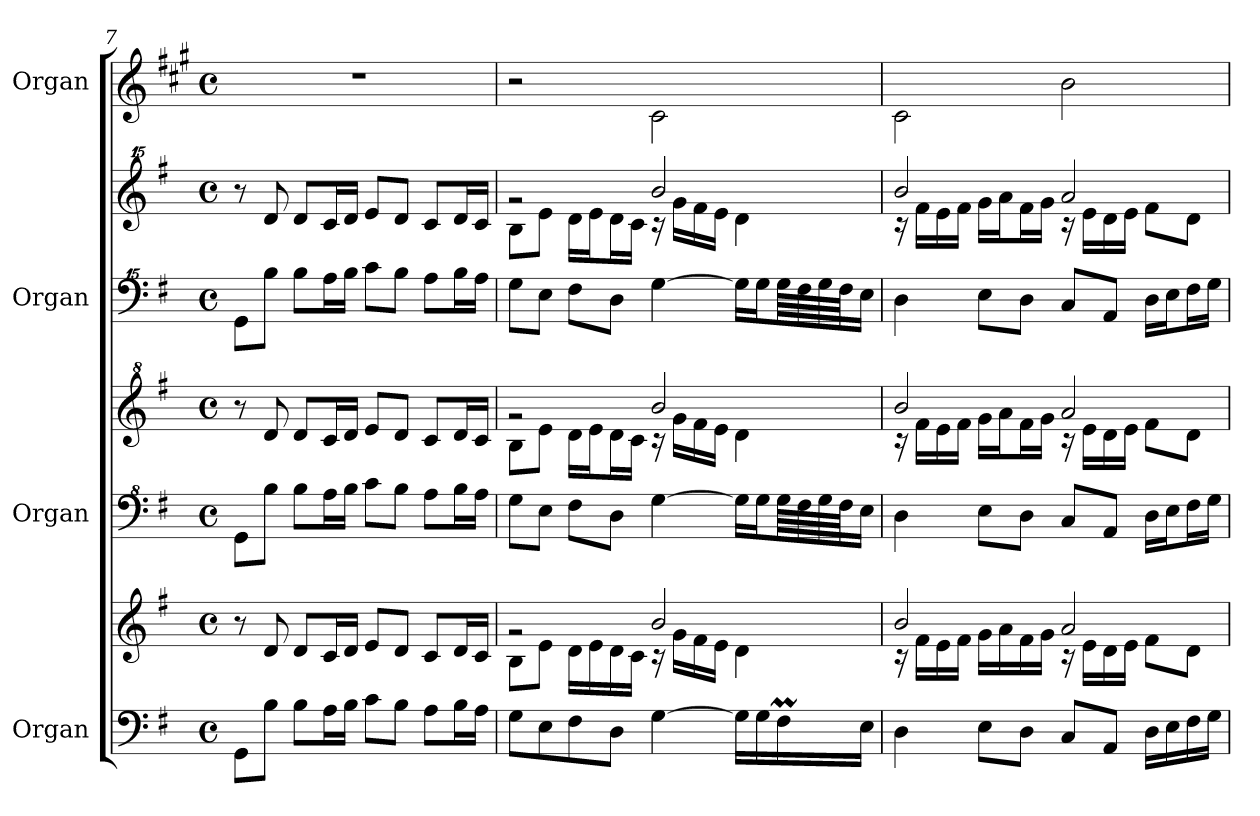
**kern	**kern	**kern	**kern	**kern	**kern	**kern
*part4	*part4	*part3	*part3	*part2	*part2	*part1
*staff7	*staff6	*staff5	*staff4	*staff3	*staff2	*staff1
*I"Organ	*	*I"Organ	*	*I"Organ	*	*I"Organ
*	*	*I'Org.	*	*I'Org.	*	*I'Org.
!!LO:LB:g=z
*clefF4	*clefG2	*clefF^4	*clefG^2	*clefF^^4	*clefG^^2	*clefG2
*k[f#]	*k[f#]	*k[f#]	*k[f#]	*k[f#]	*k[f#]	*k[f#c#g#]
*M4/4	*M4/4	*M4/4	*M4/4	*M4/4	*M4/4	*M4/4
*met(c)	*met(c)	*met(c)	*met(c)	*met(c)	*met(c)	*met(c)
=7	=7	=7	=7	=7	=7	=7
8GG\L	8r	8G\L	8r	8g\L	8r	1r
8B\J	8d/	8b\J	8dd/	8bb\J	8ddd/	.
8B\L	8d/L	8b\L	8dd/L	8bb\L	8ddd/L	.
16A\L	16c/L	16a\L	16cc/L	16aa\L	16ccc/L	.
16B\JJ	16d/JJ	16b\JJ	16dd/JJ	16bb\JJ	16ddd/JJ	.
8c\L	8e/L	8cc\L	8ee/L	8ccc\L	8eee/L	.
8B\J	8d/J	8b\J	8dd/J	8bb\J	8ddd/J	.
8A\L	8c/L	8a\L	8cc/L	8aa\L	8ccc/L	.
16B\L	16d/L	16b\L	16dd/L	16bb\L	16ddd/L	.
16A\JJ	16c/JJ	16a\JJ	16cc/JJ	16aa\JJ	16ccc/JJ	.
=8	=8	=8	=8	=8	=8	=8
*	*^	*	*^	*	*^	*
8G\L	2rg	8B\L	8g\L	2rgg	8b\L	8gg\L	2rggg	8bb\L	2r
8E\	.	8e\J	8e\J	.	8ee\J	8ee\J	.	8eee\J	.
8F#\	.	16d\LL	8f#\L	.	16dd\LL	8ff#\L	.	16ddd\LL	.
.	.	16e\	.	.	16ee\J	.	.	16eee\J	.
8D\J	.	16d\	8d\J	.	16dd\L	8dd\J	.	16ddd\L	.
.	.	16c\JJ	.	.	16cc\JJ	.	.	16ccc\JJ	.
[4G\	2b/	16r	[4g\	2bb/	16r	[4gg\	2bbb/	16r	2c#\
.	.	16g\LL	.	.	16gg\LL	.	.	16ggg\LL	.
.	.	16f#\	.	.	16ff#\	.	.	16fff#\	.
.	.	16e\JJ	.	.	16ee\JJ	.	.	16eee\JJ	.
16G\LL]	.	4d\	16g\LL]	.	4dd\	16gg\LL]	.	4ddd\	.
16G\	.	.	16g\J	.	.	16gg\J	.	.	.
16F#m\	.	.	64g!\LLL	.	.	64gg!\LLL	.	.	.
.	.	.	64f#!\	.	.	64ff#!\	.	.	.
.	.	.	64g!\	.	.	64gg!\	.	.	.
.	.	.	64f#!\JJ	.	.	64ff#!\JJ	.	.	.
16E\JJ	.	.	16e\JJ	.	.	16ee\JJ	.	.	.
=9	=9	=9	=9	=9	=9	=9	=9	=9	=9
4D\	2b/	16r	4d\	2bb/	16r	4dd\	2bbb/	16r	2c#\
.	.	16f#\LL	.	.	16ff#\LL	.	.	16fff#\LL	.
.	.	16e\	.	.	16ee\	.	.	16eee\	.
.	.	16f#\JJ	.	.	16ff#\JJ	.	.	16fff#\JJ	.
8E\L	.	16g\LL	8e\L	.	16gg\LL	8ee\L	.	16ggg\LL	.
.	.	16a\	.	.	16aa\J	.	.	16aaa\J	.
8D\J	.	16f#\	8d\J	.	16ff#\L	8dd\J	.	16fff#\L	.
.	.	16g\JJ	.	.	16gg\JJ	.	.	16ggg\JJ	.
8C/L	2a/	16r	8c/L	2aa/	16r	8cc/L	2aaa/	16r	2b\
.	.	16e\LL	.	.	16ee\LL	.	.	16eee\LL	.
8AA/J	.	16d\	8A/J	.	16dd\	8a/J	.	16ddd\	.
.	.	16e\JJ	.	.	16ee\JJ	.	.	16eee\JJ	.
16D\LL	.	8f#\L	16d\LL	.	8ff#\L	16dd\LL	.	8fff#\L	.
16E\	.	.	16e\J	.	.	16ee\J	.	.	.
16F#\	.	8d\J	16f#\L	.	8dd\J	16ff#\L	.	8ddd\J	.
16G\JJ	.	.	16g\JJ	.	.	16gg\JJ	.	.	.
*	*v	*v	*	*v	*v	*	*v	*v	*
=	=	=	=	=	=	=
*-	*-	*-	*-	*-	*-	*-
